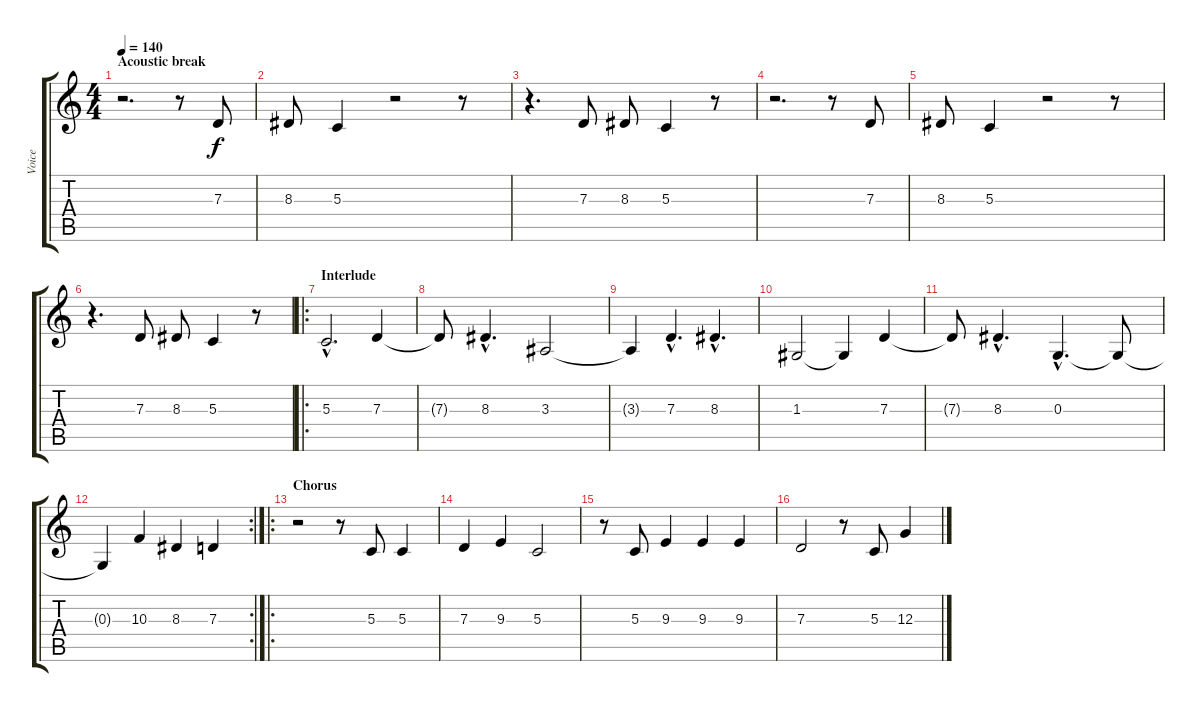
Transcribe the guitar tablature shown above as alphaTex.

\track ("Voice" "Voice") {instrument lead2sawtooth}
\staff {score tabs}
\tuning (E4 B3 G3 D3 A2 E2) {hide}
\ts (4 4)
\section ("" "Acoustic break")
\tempo 140
\clef g2
\ks c
r.2{d dy f} r.8 7.3.8 |
8.3.8 5.3.4 r.2 r.8 |
r.4{d} 7.3.8 8.3.8 5.3.4 r.8 |
r.2{d} r.8 7.3.8 |
8.3.8 5.3.4 r.2 r.8 |
r.4{d} 7.3.8 8.3.8 5.3.4 r.8 |
\ro
\section ("" "Interlude")
5.3{hac}.2{d} 7.3.4 |
7.3{t}.8 8.3{hac}.4{d} 3.3.2 |
3.3{t}.4 7.3{hac}.4{d} 8.3{hac}.4{d} |
1.3.2 1.3{t}.4 7.3.4 |
7.3{t}.8 8.3{hac}.4{d} 0.3{hac}.4{d} 0.3{t}.8 |
\rc 2
0.3{t}.4 10.3.4 8.3.4 7.3.4 |
\ro
\section ("" "Chorus")
r.2 r.8 5.3.8 5.3.4 |
7.3.4 9.3.4 5.3.2 |
r.8 5.3.8 9.3.4 9.3.4 9.3.4 |
7.3.2 r.8 5.3.8 12.3.4
